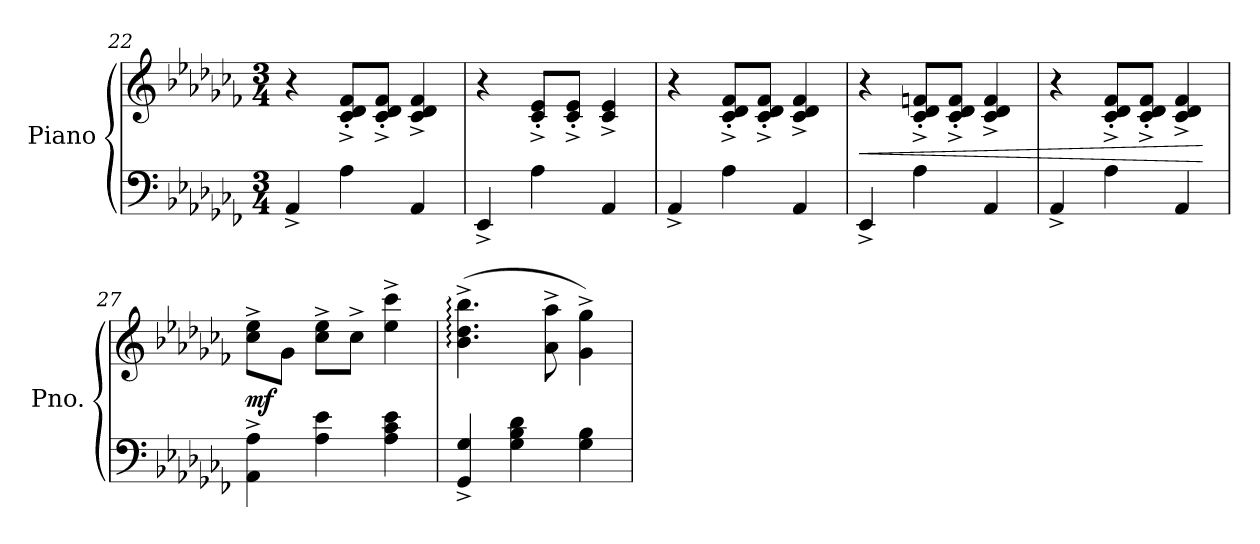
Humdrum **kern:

**kern	**kern	**dynam
*part1	*part1	*part1
*staff2	*staff1	*staff1/2
*I"Piano	*	*
*I'Pno.	*	*
*clefF4	*clefG2	*
*k[b-e-a-d-g-c-f-]	*k[b-e-a-d-g-c-f-]	*
*M3/4	*M3/4	*
=22	=22	=22
4AA-^/	4r	.
4A-\	8c-/'^ 8d-/'^ 8f-/'^L	.
.	8c-/'^ 8d-/'^ 8f-/'^J	.
4AA-/	4c-/^ 4d-/^ 4f-/^	.
=23	=23	=23
4EE-^/	4r	.
4A-\	8c-/'^ 8e-/'^L	.
.	8c-/'^ 8e-/'^J	.
4AA-/	4c-/^ 4e-/^	.
=24	=24	=24
4AA-^/	4r	.
4A-\	8c-/'^ 8d-/'^ 8f-/'^L	.
.	8c-/'^ 8d-/'^ 8f-/'^J	.
4AA-/	4c-/^ 4d-/^ 4f-/^	.
=25	=25	=25
!	!	!LO:HP:b
4EE-^/	4r	<
4A-\	8c-/'^ 8d-/'^ 8fn/'^L	.
.	8c-/'^ 8d-/'^ 8f/'^J	.
4AA-/	4c-/^ 4d-/^ 4f/^	.
!!LO:LB:g=z
=26	=26	=26
4AA-^/	4r	.
4A-\	8c-/'^ 8d-/'^ 8f-/'^L	.
.	8c-/'^ 8d-/'^ 8f-/'^J	.
4AA-/	4c-/^ 4d-/^ 4f-/^	.
.	.	[
=27	=27	=27
!	!	!LO:DY:b
4AA-\^ 4A-\^	8cc-\^ 8ee-\^L	mf
.	8g-\J	.
4A-\ 4e-\	8cc-\^ 8ee-\^L	.
.	8cc-^\J	.
4A-\ 4c-\ 4e-\	4ee-\^ 4ccc-\^	.
=28	=28	=28
4GG-/^ 4G-/^	(4.b-\:^ 4.dd-\:^ 4.bb-\:^	.
4G-\ 4B-\ 4d-\	.	.
.	8a-\^ 8aa-\^	.
4G-\ 4B-\	4g-\^ 4gg-\^)	.
=	=	=
*-	*-	*-
